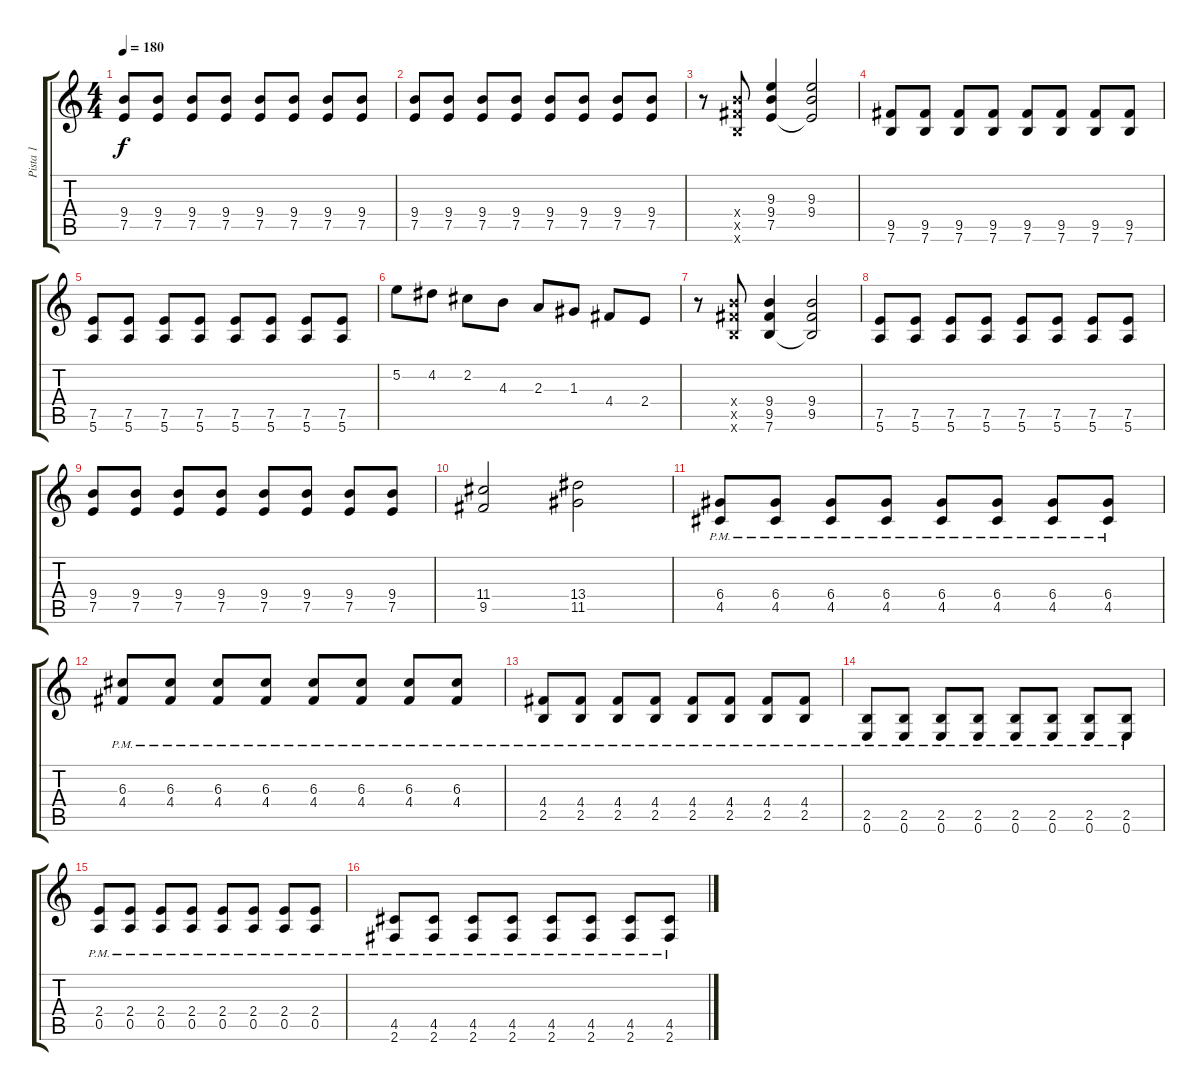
\track ("Pista 1" "Pista 1") {instrument distortionguitar}
\staff {score tabs}
\tuning (E4 B3 G3 D3 A2 E2) {hide}
\ts (4 4)
\tempo 180
\clef g2
\ks c
(9.4 7.5).8{dy f} (9.4 7.5).8 (9.4 7.5).8 (9.4 7.5).8 (9.4 7.5).8 (9.4 7.5).8 (9.4 7.5).8 (9.4 7.5).8 |
(9.4 7.5).8{volume 12} (9.4 7.5).8 (9.4 7.5).8 (9.4 7.5).8 (9.4 7.5).8 (9.4 7.5).8 (9.4 7.5).8 (9.4 7.5).8 |
r.8 (9.4{x} 9.5{x} 7.6{x}).8 (9.3 9.4 7.5).4 (9.3 9.4 7.5{t}).2 |
(9.5 7.6).8 (9.5 7.6).8 (9.5 7.6).8 (9.5 7.6).8 (9.5 7.6).8 (9.5 7.6).8 (9.5 7.6).8 (9.5 7.6).8 |
(7.5 5.6).8 (7.5 5.6).8 (7.5 5.6).8 (7.5 5.6).8 (7.5 5.6).8 (7.5 5.6).8 (7.5 5.6).8 (7.5 5.6).8 |
5.2.8 4.2.8 2.2.8 4.3.8 2.3.8 1.3.8 4.4.8 2.4.8 |
r.8 (9.4{x} 9.5{x} 7.6{x}).8 (9.4 9.5 7.6).4 (9.4 9.5 7.6{t}).2 |
(7.5 5.6).8 (7.5 5.6).8 (7.5 5.6).8 (7.5 5.6).8 (7.5 5.6).8 (7.5 5.6).8 (7.5 5.6).8 (7.5 5.6).8 |
(9.4 7.5).8 (9.4 7.5).8 (9.4 7.5).8 (9.4 7.5).8 (9.4 7.5).8 (9.4 7.5).8 (9.4 7.5).8 (9.4 7.5).8 |
(11.4 9.5).2 (13.4 11.5).2 |
(6.4{pm} 4.5{pm}).8 (6.4{pm} 4.5{pm}).8 (6.4{pm} 4.5{pm}).8 (6.4{pm} 4.5{pm}).8 (6.4{pm} 4.5{pm}).8 (6.4{pm} 4.5{pm}).8 (6.4{pm} 4.5{pm}).8 (6.4{pm} 4.5{pm}).8 |
(6.3{pm} 4.4{pm}).8 (6.3{pm} 4.4{pm}).8 (6.3{pm} 4.4{pm}).8 (6.3{pm} 4.4{pm}).8 (6.3{pm} 4.4{pm}).8 (6.3{pm} 4.4{pm}).8 (6.3{pm} 4.4{pm}).8 (6.3{pm} 4.4{pm}).8 |
(4.4{pm} 2.5{pm}).8 (4.4{pm} 2.5{pm}).8 (4.4{pm} 2.5{pm}).8 (4.4{pm} 2.5{pm}).8 (4.4{pm} 2.5{pm}).8 (4.4{pm} 2.5{pm}).8 (4.4{pm} 2.5{pm}).8 (4.4{pm} 2.5{pm}).8 |
(2.5{pm} 0.6{pm}).8 (2.5{pm} 0.6{pm}).8 (2.5{pm} 0.6{pm}).8 (2.5{pm} 0.6{pm}).8 (2.5{pm} 0.6{pm}).8 (2.5{pm} 0.6{pm}).8 (2.5{pm} 0.6{pm}).8 (2.5{pm} 0.6{pm}).8 |
(2.4{pm} 0.5{pm}).8 (2.4{pm} 0.5{pm}).8 (2.4{pm} 0.5{pm}).8 (2.4{pm} 0.5{pm}).8 (2.4{pm} 0.5{pm}).8 (2.4{pm} 0.5{pm}).8 (2.4{pm} 0.5{pm}).8 (2.4{pm} 0.5{pm}).8 |
(4.5{pm} 2.6{pm}).8 (4.5{pm} 2.6{pm}).8 (4.5{pm} 2.6{pm}).8 (4.5{pm} 2.6{pm}).8 (4.5{pm} 2.6{pm}).8 (4.5{pm} 2.6{pm}).8 (4.5{pm} 2.6{pm}).8 (4.5{pm} 2.6{pm}).8
